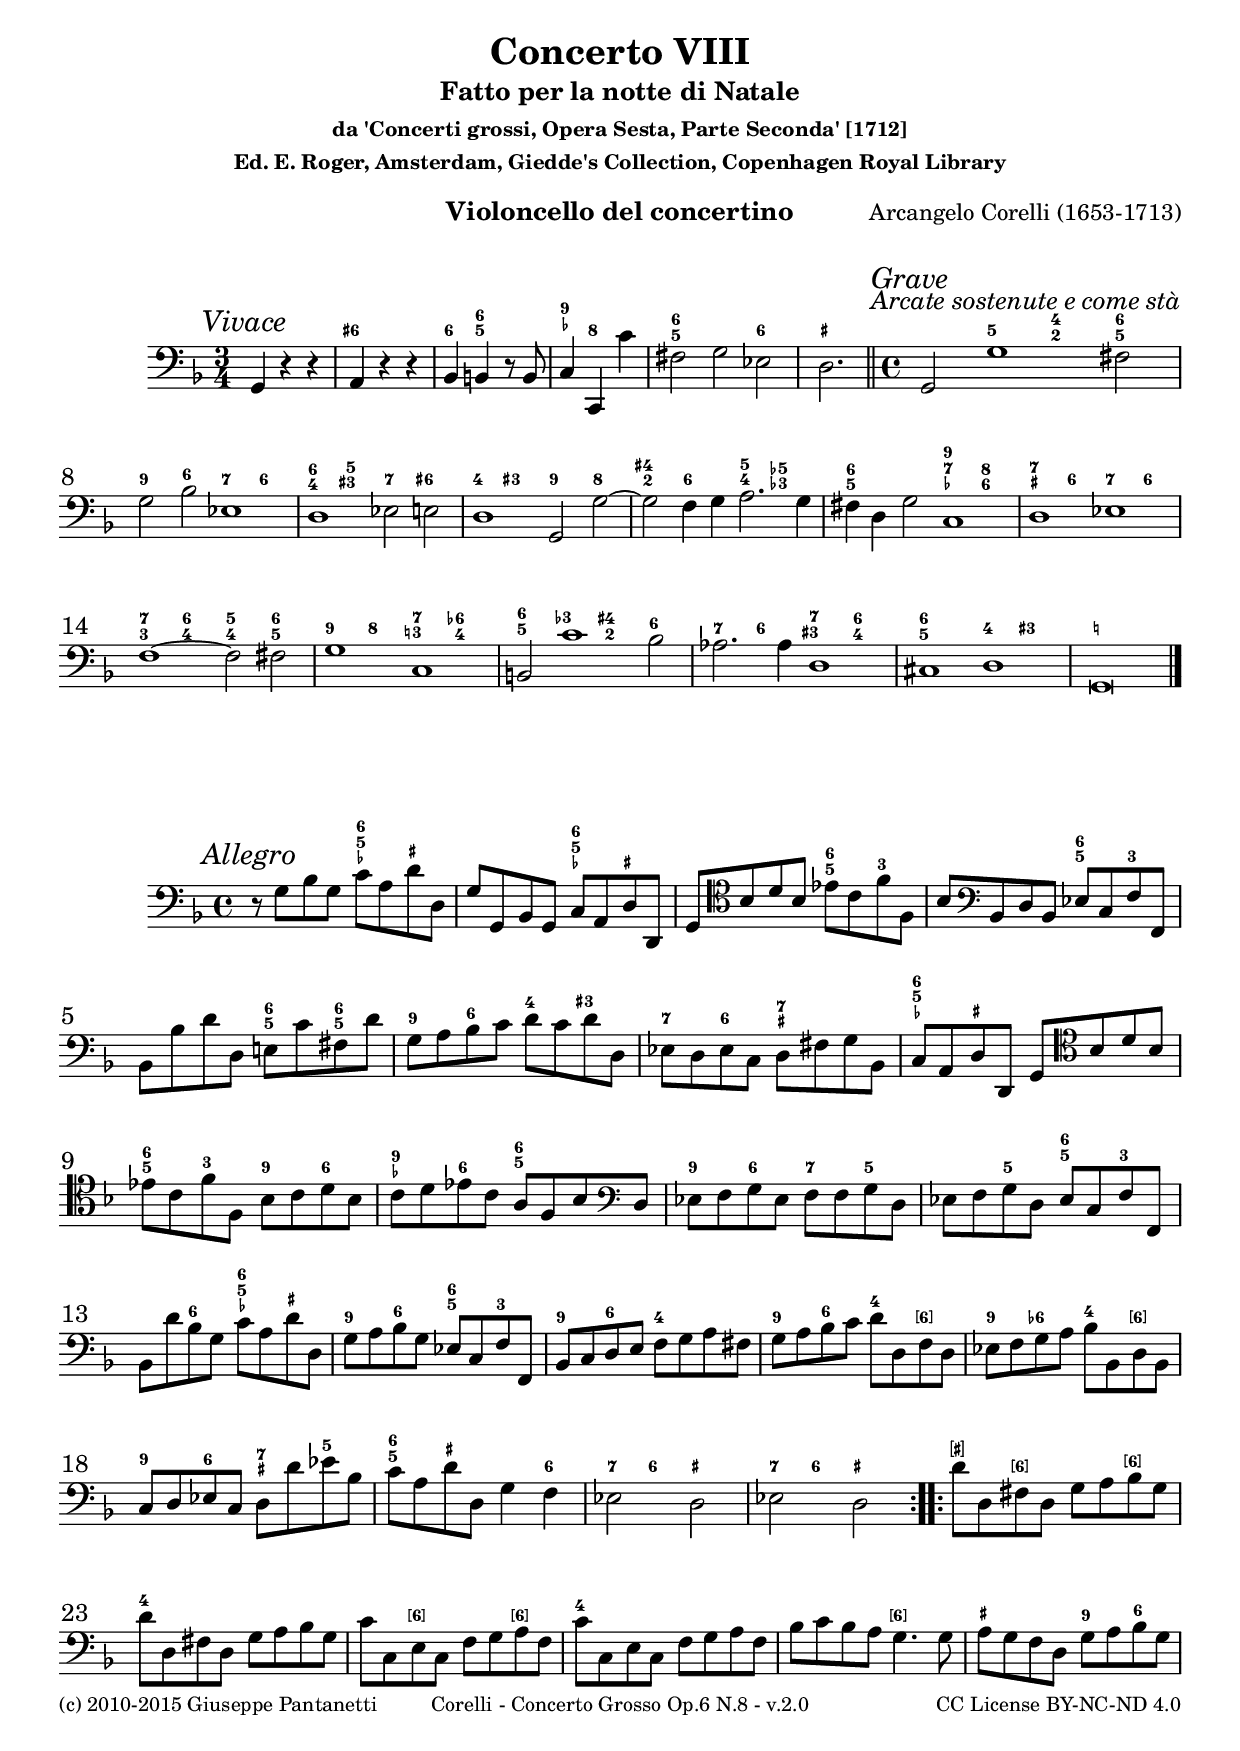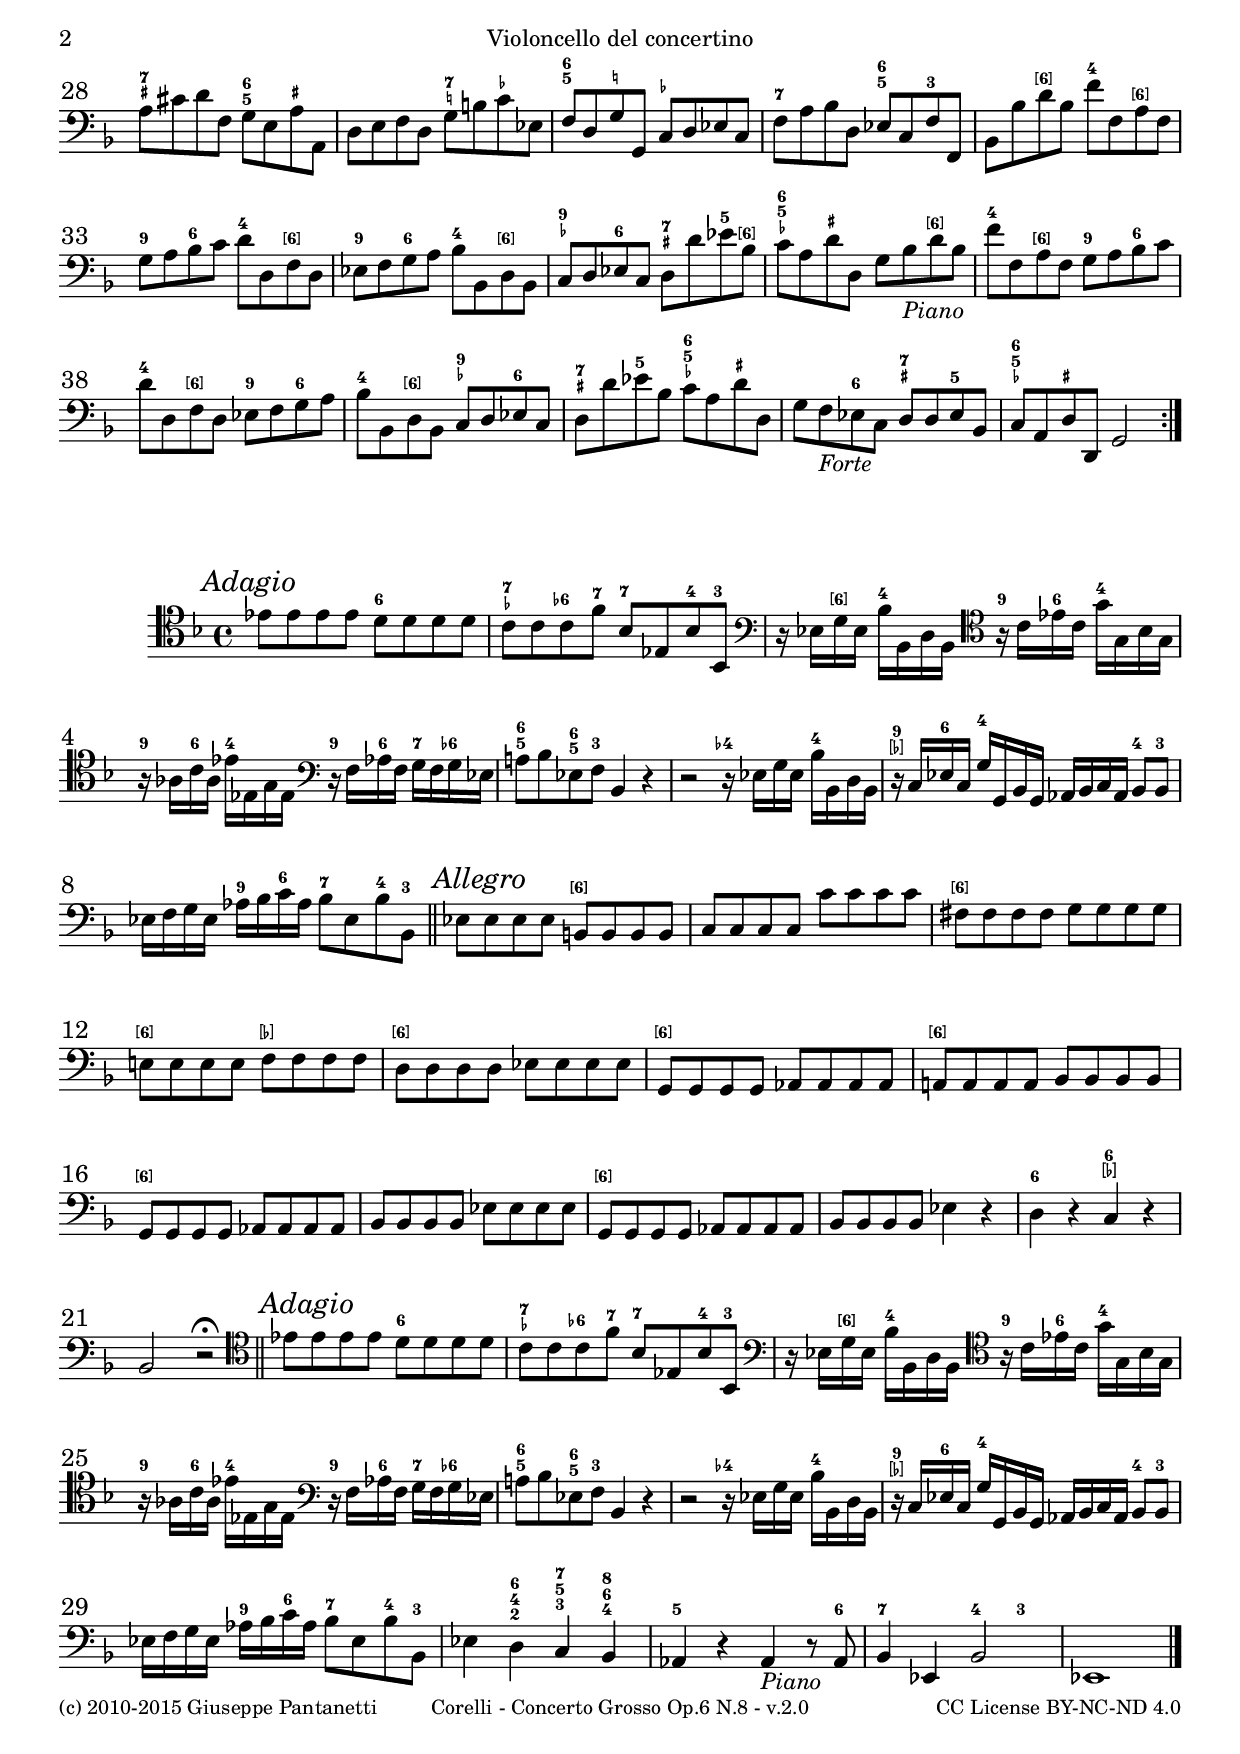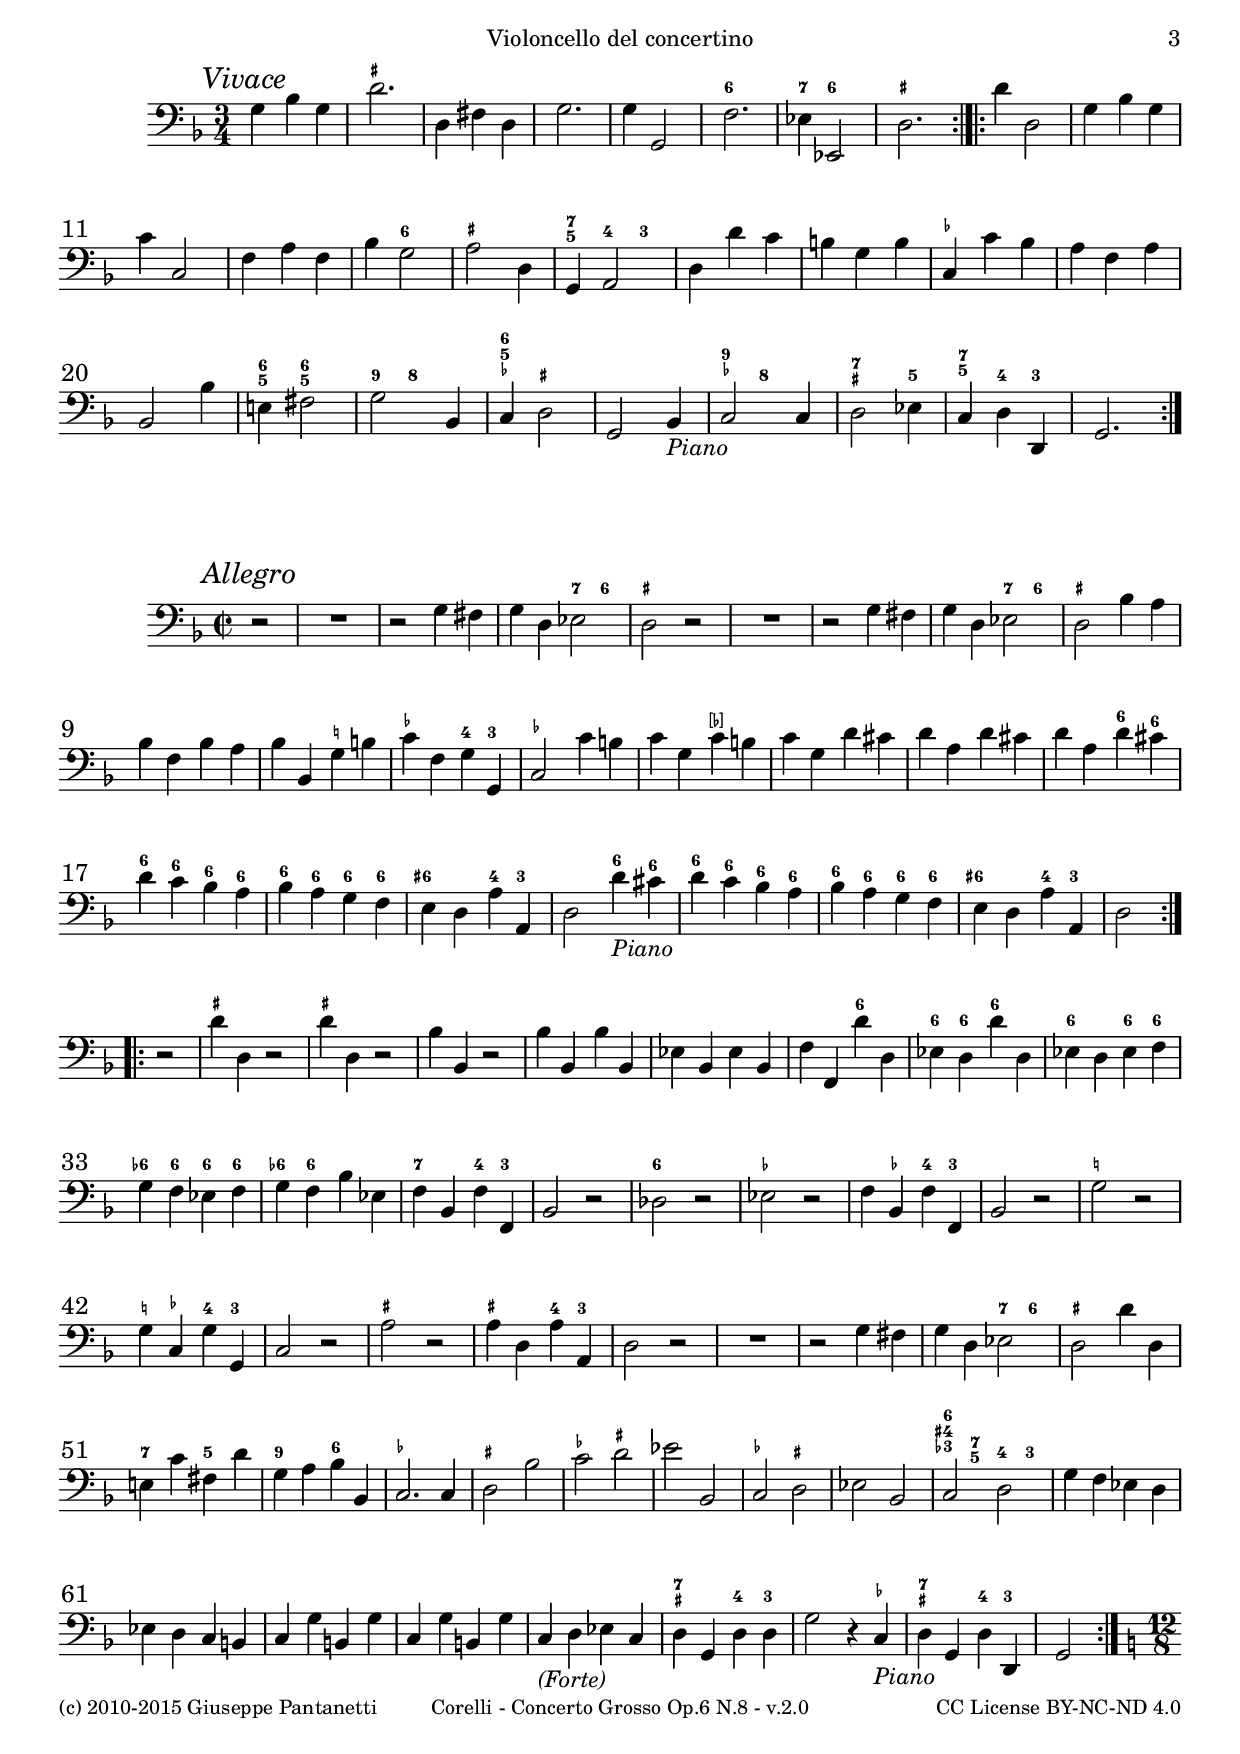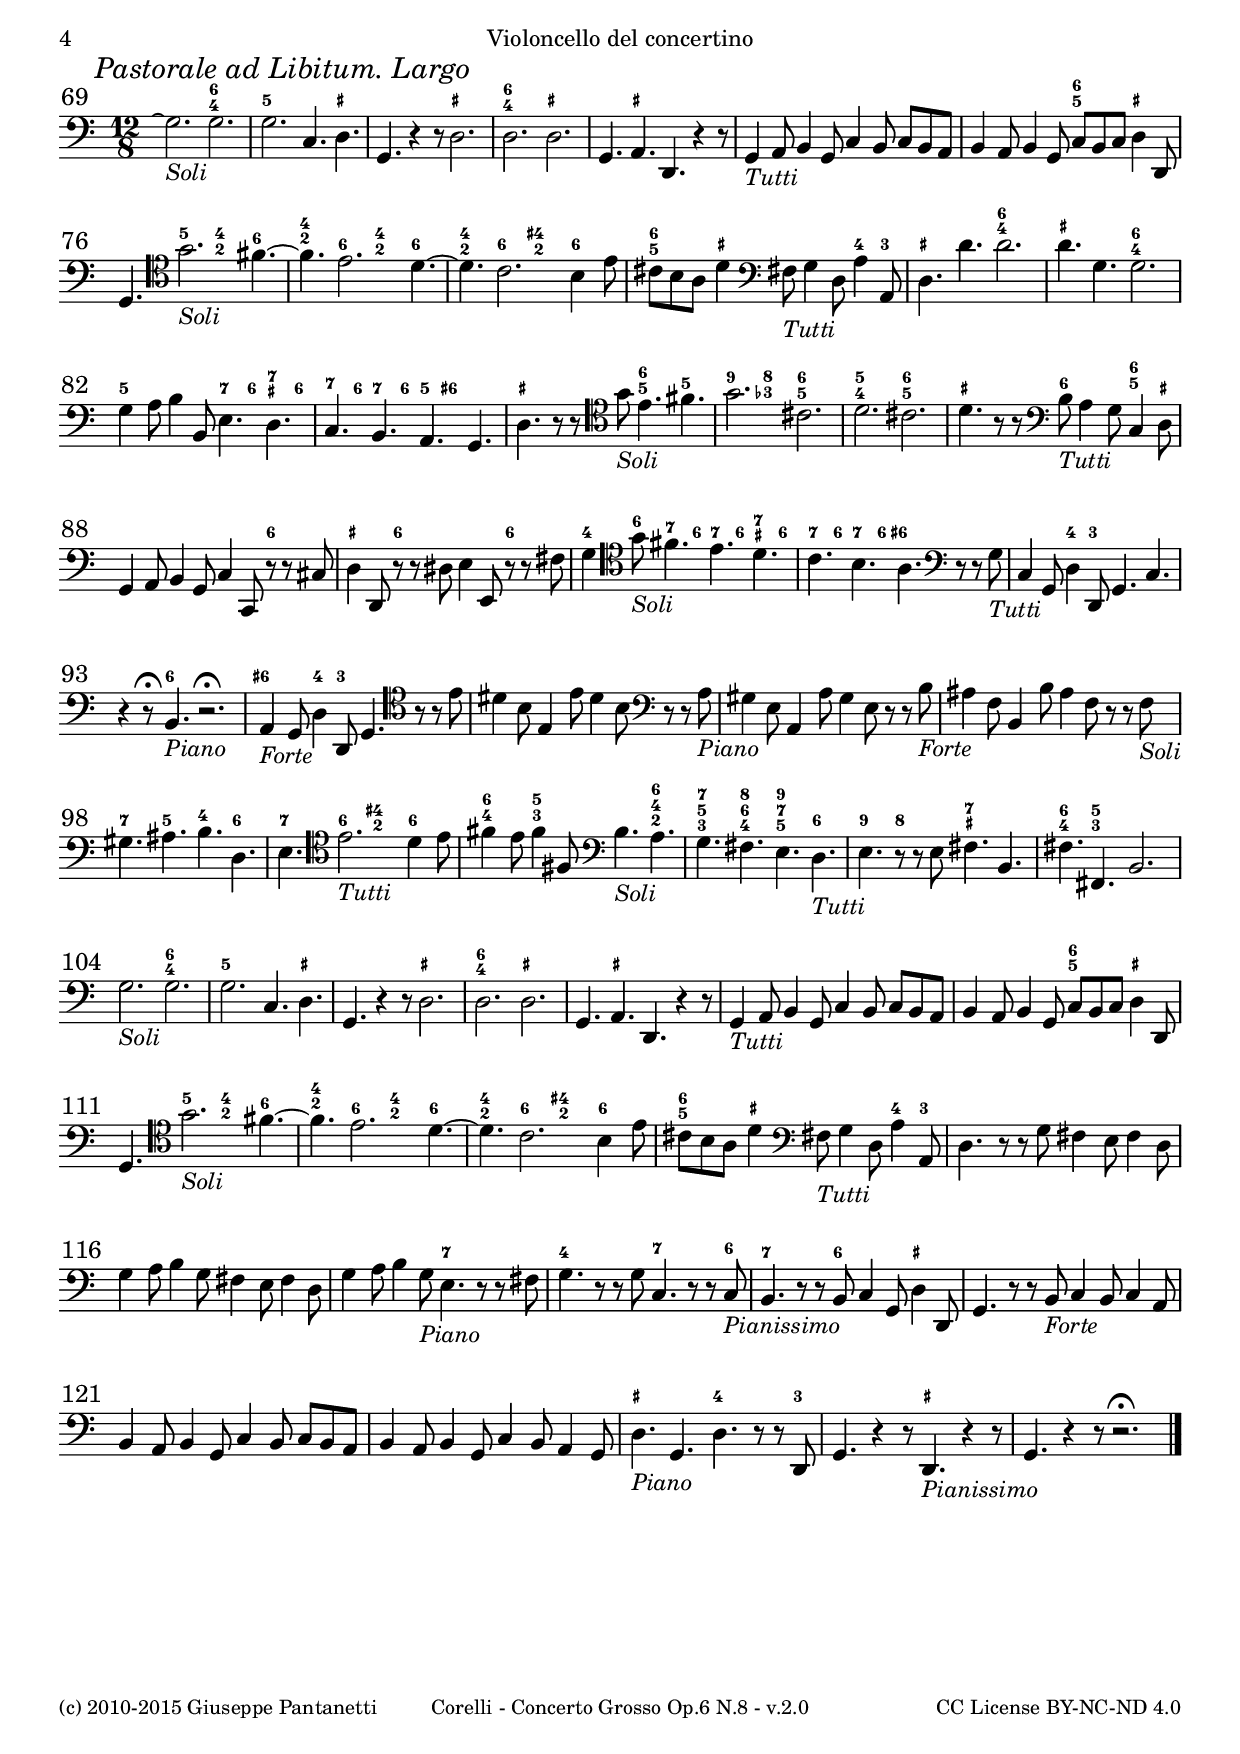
\include "corelli-op6n8_header.ly"
\include "corelli-op6n8_paper.ly"
\include "corelli-op6n8_utilities.ly"

% #(set-global-staff-size 17.6)

\layout {
	\context { \Score skipBars = ##t }
}

\paper {
	auto-first-page-number = ##t
}

vcvivace = \relative c {
	\global
	\time 3/4
	\key d \minor
	\clef bass

	g4 r r |
	a r r |
	bes b r8 b |
	c4 c, c'' |
	\set Score.measureLength = #(ly:make-moment 6 4)
	fis,2 g ees |
	\set Score.measureLength = #(ly:make-moment 3 4)
	d2. | \bar "||"
}

clvivace = \figuremode {
	\global
	\time 3/4

  <_>4 <_> <_> |
  <6+> <_> <_> |
  <6> <6 5> <_> |
  <9 _-> <8> <_> |
	\set Score.measureLength = #(ly:make-moment 6 4)
	<6 5>2 <_> <6> |
	\set Score.measureLength = #(ly:make-moment 3 4)
	<_+>2. | \bar "||"
}

vcgrave = \relative c' {
	\global
	\clef bass
	\time 4/4
	\set Score.measureLength = #(ly:make-moment 4 2)

	g,2 g'1 fis2 |
  g2 bes ees,1 |
  d ees2 e |
  d1 g,2 g'~ |
  g f4 g a2. g4 |
  fis d g2 c,1 |

  d ees |
  f~ f2 fis |
  g1 c, |
  b2 c'1 bes2 |
  aes2. aes4 d,1 |
  cis d |
	g,\breve | \bar "|."
}

clgrave = \figuremode {
	\global
	\clef bass
	\time 4/4
	\set Score.measureLength = #(ly:make-moment 4 2)

	<_>2 <5> <4 2> <6 5> |
  <9>2 <6> <7> <6> |
  <6 4> <5 3+> <7> <6+> |
  <4> <3+> <9> <8> | % <3+> Modificato dall'originale <3>
  <4+ 2> <6>4 <_> <5 4>2 <5- 3-> |
  <6 5>4 <_> <_>2 <9 7 _-> <8 6> |

  <7 _+>2 <6> <7> <6> |
  <7 3> <6 4> <5 4> <6 5> |
  <9> <8> <7 3!> <6- 4> |
  <6 5> <3-> <4+ 2> <6> |
  <7> <6> <7 3+> <6 4> |
  <6 5>1 <4>2 <3+> |
	<_!>\breve | \bar "|."
}

vcallegro = \relative c' {
	\global
	\clef bass
	\key d \minor
	\time 4/4
	\set Score.measureLength = #(ly:make-moment 4 4)

	\repeat volta 2 {
	  r8 g bes g c a d d, |
	  g g, bes g c a d d, |
	  g \clef tenor bes' d bes ees c f f, |
	  bes \clef bass bes, d bes ees c f f, |
	  bes bes' d d, e! c' fis, d' |

	  g, a bes c d c d d, |
	  ees d ees c d fis g bes, |
	  c a d d, g \clef tenor bes' d bes |
	  ees  c f f, bes c d bes |

	  c d ees c a f bes \clef bass d, |
	  ees f g ees f f g d |
	  ees f g d ees c f f, |
	  bes d' bes g c a d d, |
	  g a bes g ees c f f, |

	  bes c d e f g a fis |
	  g a bes c d d, f d |
	  ees f g a bes bes, d bes |
	  c d ees c d d' ees bes |
	  c a d d, g4  f |

	  ees2 d |
	  ees2 d
	}

	\repeat volta 2 {
	  \repeat unfold 2 {d'8 d, fis d g a bes g} |
	  \repeat unfold 2 {c c, e c f g a f} |

	  bes c bes a g4. g8 |
	  a g f d g a bes g |
	  a cis d f, g e a a, |
	  d e f d g b c ees, |
	  f d g g, c d ees c |

	  f a bes d, ees c f f, |
	  bes bes' d bes f' f, a f |
	  g a bes c d d, f d |
	  ees f g a bes bes, d bes |
	  c d ees c d d' ees bes |

	  c a d d, g bes_\piano d bes |
	  f' f, a f g a bes c |
	  d d, f d ees f g a |
	  bes bes, d bes c d ees c |
	  d d' ees bes c a d d, |

	  g f_\forte ees c d d ees bes |
	  c a d d, g2
	}
}

clallegro = \figuremode {
	\global
	\clef bass
	\time 4/4
	\set Score.measureLength = #(ly:make-moment 4 4)

	\repeat volta 2 {
		\repeat unfold 2 {<_>2 <6 5 _->4 <_+> } |
		\repeat unfold 2 {<_>2 <6 5>4 <3>} |
		<_>2 <6 5>4 <6 5> |

		<9>4 <6> <4> <3+> |
		<7>4 <6> <7 _+>2 |
		<6 5 _->4 <_+> <_>2 |
		<6 5>4 <3> <9> <6> |

		<9 _->4 <6> <6 5>2 |
		<9>4 <6> <7> <5> |
		<_>4 <5> <6 5> <3> |
		<_>4 <6> <6 5 _-> <_+> |
		<9>4 <6> <6 5> <3> |

		<9>4 <6> <4>2 |
		<9>4 <6> <4> <[6]> |
		<9>4 <6-> <4> <[6]> |
		<9>4 <6> <7 _+> <5> |
		<6 5>4 <_+> <_> <6> |

		<7>4 <6> <_+>2 |
		<7>4 <6> <_+>2
	}

	\repeat volta 2 {
		<[_+]>4 <[6]>2 <[6]>4 |
		<4>1 |
		<_>4 <[6]>2 <[6]>4 |
		<4>1 |

		<_>2 <[6]> |
		<_+>2 <9>4 <6> |
		<7 _+>2 <6 5>4 <_+> |
		<_>2 <7 _!>4 <_-> |
		<6 5>4 <_!> <_->2 |

		<7>2 <6 5>4 <3> |
		<_>4 <[6]> <4> <[6]> |
		<9>4 <6> <4> <[6]> |
		<9>4 <6> <4> <[6]> |
		<9 _->4 <6> <7 _+> <5>8 <[6]> |

		<6 5 _->4 <_+> <_> <[6]> |
		<4>4 <[6]> <9> <6> |
		<4>4 <[6]> <9> <6> |
		<4>4 <[6]> <9 _-> <6> |
		<7 _+>4 <5> <6 5 _-> <_+> |

		<_>4 <6> <7 _+> <5> |
		<6 5 _->4 <_+> <_>2
	}
}

vcadagio = \relative c' {
	\global
  \clef tenor

  ees8 ees ees ees d d d d |
  c c c f bes, ees, bes' bes, |

  \clef bass r16 ees g ees bes' bes, d bes \clef tenor r c' ees c g' g, bes g |
  r aes c aes ees' ees, g ees \clef bass r f aes f g f g ees |
  a!8 bes ees, f bes,4 r |

  r2 r16ees g es bes' bes, d bes |
  r c ees c g' g, bes g aes bes c aes bes8 bes |
  ees16 f g  ees aes bes c aes bes8 ees, bes' bes, |
}

cladagio = \figuremode {

  <_>2 <6> |
  <7 _->4 <6->8 <7> <7>4 <4>8 <3> |

  <_>8 <[6]> <4>4 <9>8 <6> <4>4 |
  <9>8 <6> <4>4  <9>8 <6> <7> <6-> |
  <6 5>4 <6 5>8 <3> <_>2 |

  <_>2 <4->4 <4>4 |
  <9 [_-]>8 <6>8 <4>2 <4>8 <3> |
  <_>4 <9>8 <6> <7>4 <4>8 <3> |
}

vcallegroII = \relative c' {
	\global

  ees,8 ees ees ees b b b b |
  c c c c c' c c c |
  fis, fis fis fis g g g g |
  e! e e e f f f f |
  d d d d ees ees ees ees |

  g, g g g aes aes aes aes |
  a! a a a bes bes bes bes |
  g g g g aes aes aes aes |
  bes bes bes bes ees ees ees ees |
  g, g g g aes aes aes aes |

  bes8 bes bes bes ees4 r |
	d r c r |
	bes2 r\fermata | \bar "||"
}

clallegroII = \figuremode {
	\global

	<_>2 <[6]> |
	<_>1 |
	<[6]>2 <_> |
	<[6]>2 <[_-]> |
	\repeat unfold 4 {<[6]>2 <_> }|
	<_>1 |
	<[6]>2 <_> |
	<_>1 |
	<6>2 <6 [_-]> |
	<_>1 | \bar "||"
}

vcadagioII = {
	\vcadagio
	\relative c { ees4 d c bes |
  aes r  aes_\piano r8 aes |
  bes4 ees, bes'2 |
  ees,1 } \bar "|."
}

cladagioII = {
	\cladagio
	\figuremode {
		<_>4 <6 4 2> <7 5 3> <8 6 4> |
		<5>4 <_>2 <_>8 <6> |
		<7>2 <4>4 <3> |
		<_>1 |
  } \bar "|."
}

vcvivaceII = \relative c' {
	\global
	\key d \minor
	\time 3/4
  \clef bass

  g4 bes g |
  d'2. |
  d,4 fis d |
  g2.
  g4 g,2 |
  f'2. |
  ees4 ees,2 |
	d'2. | \bar ":|.|:"
  d'4 d,2 |
  g4 bes g |
  c c,2 |
  f4 a f |

  bes g2 |
  a d,4 |
  g, a2 |
  d4 d' c |
  b g b |
  c, c' bes |
  a f a |
  bes,2 bes'4 |
  e,! fis2 |
  g bes,4 |
  c d2 |

  g, bes4_\piano |
  c2 c4 |
  d2 ees4 |
  c d d, |
  g2. \bar ":|.|:"
}

clvivaceII = \figuremode {
	\global
	\time 3/4

	<_>2. |
	<_+>2. |
	\repeat unfold 3 { <_>2. | }
	<6>2. |
	<7>4 <6>2 |
	<_+>2. |
	\repeat unfold 4 { <_>2. | }
	<_>4 <6>2 |
	<_+>2 <_>4 |
	<7 5>4 <4> <3> |
	\repeat unfold 2 { <_>2. | }
	<_->2. |
	\repeat unfold 2 { <_>2. | }
	<6 5>4 <6 5>2 |
	<9>4 <8>4 <_>4 |
	<6 5 _->4 <_+>2 |
	<_>2. |
	<9 _->4 <8>4 <_>4 |
	<7 _+>2 <5>4 |
	<7 5>4 <4>4 <3>4 |
	<_>2. |
}

vcallegroIII = \relative c' {
	\global
	\key d \minor
	\time 2/2
  	\clef bass

	\repeat volta 2 {
		\partial 4*2 \repeat unfold 2 { r2 | R1 | r2 g4 fis | g d ees2 | d }
		bes'4 a | bes f bes a |
		bes bes, g' b |
		c f, g g, |
		c2 c'4 b |
		c g c b |
		c g d' cis |
		d a d cis |

		d a d cis |
		d c bes a |
		bes a g f |
		e d a' a, |
		d2 d'4_\piano cis |
		d c bes a |
		bes a g f |
		e d a' a, |

		d2 \break
	}

	\repeat volta 2 {
	  r2 |
	  d'4 d, r2 |
	  d'4 d, r2 |
	  bes'4 bes, r2 |
	  bes'4 bes, bes'4 bes, |
	  ees bes ees bes |
	  f' f, d'' d, |
	  ees d d' d, |
	  ees d ees f |

	  g f ees f |
	  g f bes ees, |
	  f bes, f' f, |
	  bes2 r |
	  des r |
	  ees r |
	  f4 bes, f' f, |
	  bes2 r |
	  g' r |
	  g4 c, g' g, |

	  c2 r |
	  a' r |
	  a4 d, a' a, |
	  d2 r |
	  R1 |
	  r2 g4 fis |
	  g d ees2 |
	  d d'4 d, |
	  e! c' fis, d' |
	  g, a bes bes, |

	  c2. c4 |
	  d2 bes' |
	  c d |
	  ees bes, |
	  c d |
	  ees bes |
	  c d |
	  g4 f ees d |
	  ees d c b |
	  c g' b, g' |

	  c, g' b, g' |
	  c,_\forteb d ees c |
	  d g, d' d |
	  g2 r4 c,4_\piano |
	  d g, d' d, |

		\set Score.measureLength = #(ly:make-moment 2 4)
	        g2
	}
}

clallegroIII = \figuremode {
	\global
	\time 2/2

	\repeat volta 2 {
		\partial 4*2 <_>2 |
		<_>1*2 |
		<_>2 <7>4 <6> |
		<_+>2 <_> |
		<_>1 |
		<_>1 |

		<_>2 <7>4 <6> |
		<_+>2 <_> |
		<_>1 |
		<_>2 <_!> |
		<_->2 <4>4 <3> |
		<_->2 <_> |
		<_>2 <[_-]>2 |
		<_>1*2 |

		<_>2 <6>4 <6> |
		<6>4 <6> <6> <6> |
		<6>4 <6> <6> <6> |
		<6+>2 <4>4 <3> |
		<_>2 <6>4 <6> |
		<6>4 <6> <6> <6> |
		<6>4 <6> <6> <6> |
		<6+>2 <4>4 <3> |

		<_>2
	}

	\repeat volta 2 {
		<_>2 |
		<_+>4 <_>4 <_>2 |
		<_+>4 <_>4 <_>2 |
		<_>1*3 |
		<_>2 <6> |
		<6>4 <6> <6> <_>4 |
		<6>4 <_> <6>4 <6> |

		<6->4 <6> <6> <6> |
		<6->4 <6> <_>2 |
		<7>2 <4>4 <3> |
		<_>1 |
		<6>2 <_> |
		<_->2 <_> |
		<_>4 <_-> <4> <3> |
		<_>1 |
		<_!>2 <_>2 |
		<_!>4 <_-> <4> <3> |

		<_>1 |
		<_+>2 <_> |
		<_+>2 <4>4 <3> |
		<_>1*3 |
		<_>2 <7>4 <6> |
		<_+>2 <_> |
		<7>2 <5> |
		<9>2 <6> |

		<_->2. <_>4 |
		<_+>2 <_> |
		<_->2 <_+> |
		<_>1 |
		<_->2 <_+> |
		<_>1 |
		<6 4+ 3->4 <7 5> <4> <3> |
		<_>1*5 |

		<7 _+>2 <4>4 <3> |
		<_>2 <_>4 <_-> |
		<7 _+>2 <4>4 <3> |

		\set Score.measureLength = #(ly:make-moment 2 4)
			<_>2
	}
}

vcpastoralepiece = \relative c' {
  g2. c,4. d |

  g, r4 r8 d'2. |
  d d |
  g,4. a d, r4 r8  |
  g4_\tutti a8 b4 g8 c4 b8 c b a |
  b4 a8 b4 g8 c b c d4 d,8 |
  g4. \clef tenor g''2._\soli fis4.~ |

  fis e2. d4.~ |
  d c2. b4 e8 |
  cis b a d4 \clef bass fis,8_\tutti g4 d8 a'4 a,8 |
}

clpastoralepiece = \figuremode {
	<_>2. <6 4> |
	<5>2. <_>4. <_+> |

	<_>2. <_+> |
	<6 4>2. <_+> |
	<_>4. <_+> <_>2. |
	<_>1. |
	<_>2. <6 5>4. <_+> |
	<_>4. <5> <4 2> <6> |

	<4 2>4. <6> <4 2> <6> |
	<4 2>4. <6> <4+ 2> <6> |
	<6 5>4. <_+>4 <_>8 <_>4. <4>4 <3>8 |
}

vcpastorale = \relative c {
	\global
	\key c \major
	\time 12/8

  g'2.\repeatTie_\soli g |
	\vcpastoralepiece
  d4. d' d2. |
  d4. g, g2. |

  g4 a8 b4 b,8 e4. d |
  c b a g |
  d' r8 r \clef tenor g'8_\soli e4. fis |
  g2. cis, |
  d cis |

  d4. r8 r \clef bass b8_\tutti a4 g8 c,4 d8 |
  g,4 a8 b4 g8 c4 c,8 r r cis' |
  d4 d,8 r r dis' e4 e,8 r r fis' |
  g4 \clef tenor g'8_\soli fis4. e d |

  c b a \clef bass r8 r g8_\tutti  |
  c,4 g8 d'4 d,8 g4. c |
  r4 r8\fermata b4._\piano r2.\fermata |
  a4_\forte g8 d'4 d,8 g4. \clef tenor r8 r e'' |
  dis4 b8 e,4 e'8

  dis4 b8 \clef bass r8 r a_\piano |
  gis4 e8 a,4 a'8 gis4 e8 r r b'_\forte |
  ais4 f8 b,4 b'8 ais4 f8 r r f_\soli |
  gis4. ais b d, |
  e \clef tenor e'2._\tutti  d4 e8 |
  fis4 e8 fis4 fis,8 \clef bass b4._\soli a |

  g fis e d_\tutti |
  e r8 r e fis4. b, |
  fis' fis, b2. |

  g'2._\soli g |
	\vcpastoralepiece
  d4. r8 r g fis4 e8 fis4 d8 |

  g4 a8 b4 g8 fis4 e8 fis4 d8 |
  g4 a8 b4 g8_\piano e4. r8 r fis |
  g4. r8 r g c,4. r8 r c8_\pianissimo |
  b4. r8 r b c4 g8 d'4 d,8 |
  g4. r8 r b8_\forte c4 b8 c4 a8 |

  b4 a8 b4 g8 c4 b8 c b a |
  b4 a8 b4 g8 c4 b8 a4 g8 |
  d'4._\piano g, d' r8 r d, |
  g4. r4 r8 d4._\pianissimo r4 r8 |
	g4. r4 r8 r2.^\fermata \bar "|."
}

clpastorale = \figuremode {
	\global
	\time 12/8

	\clpastoralepiece
	<_+>4. <_> <6 4>2. |
	<_+>4. <_> <6 4>2. |

	<5>4. <_> <7>4 <6>8 <7 _+>4 <6>8 |
	<7>4 <6>8 <7>4 <6>8 <5>4 <6+>8 <_>4. |
	<_+>4. <_> <6 5> <5> |
	<9>4. <8 3-> <6 5>2. |
	<5 4>2. <6 5> |

	<_+>4. <_>4 <6>8 <_>4. <6 5>4 <_+>8 |
	<_>4.*3 <6>4. |
	<_+>4. <6> <_> <6> |
	<4>4 <6>8 <7>4 <6>8 <7>4 <6>8 <7 _+>4 <6>8 |

	<7>4 <6>8 <7>4 <6>8 <6+>4. <_> |
	<_>4. <4>4 <3>8 <_>4. <_> |
	<_>4. <6> <_>2. |
	<6+>4. <4>4 <3>8 <_>4. <_> |
	<_>1.*3

	<7>4. <5> <4> <6> |
	<7>4. <6> <4+ 2> <6> |

	<6 4>4. <5 3> <_> <6 4 2> |
	<7 5 3>4. <8 6 4> <9 7 5> <6> |
	<9>4. <8>  <7 _+> <_> |
	<6 4>4. <5 3> <_>2. |

	\clpastoralepiece
	<_>1.*2 |
	<_>2. <7> |
	<4>4. <_> <7>4. <_>4 <6>8 |
	<7>4. <_>4 <6>8 <_>4. <_+> |
	<_>1.*3 |

	<_+>4. <_> <4> <_>4 <3>8 |
	<_>2. <_+> |
	<_>1. |
}


\header { instrument = "Violoncello del concertino" }

\book {
	\score { { \new Staff
		\vivace << \vcvivace \clvivace >>
		\grave << \vcgrave \clgrave >>
	} }
	\score { { \new Staff
		\allegro << \vcallegro \clallegro >>
	} }
	\score { { \new Staff
		\adagio \time 4/4 \key d \minor << \vcadagio \cladagio >> \bar "||"
		\allegro << \vcallegroII \clallegroII >>
		\adagio << \vcadagioII \cladagioII >> \pageBreak
	} }
	\score { { \new Staff
		\vivace << \vcvivaceII \clvivaceII >>
	} }
	\score { { \new Staff
		\allegro << \vcallegroIII \clallegroIII >> \pageBreak
		\pastorale << \vcpastorale \clpastorale >>
	} }
}
